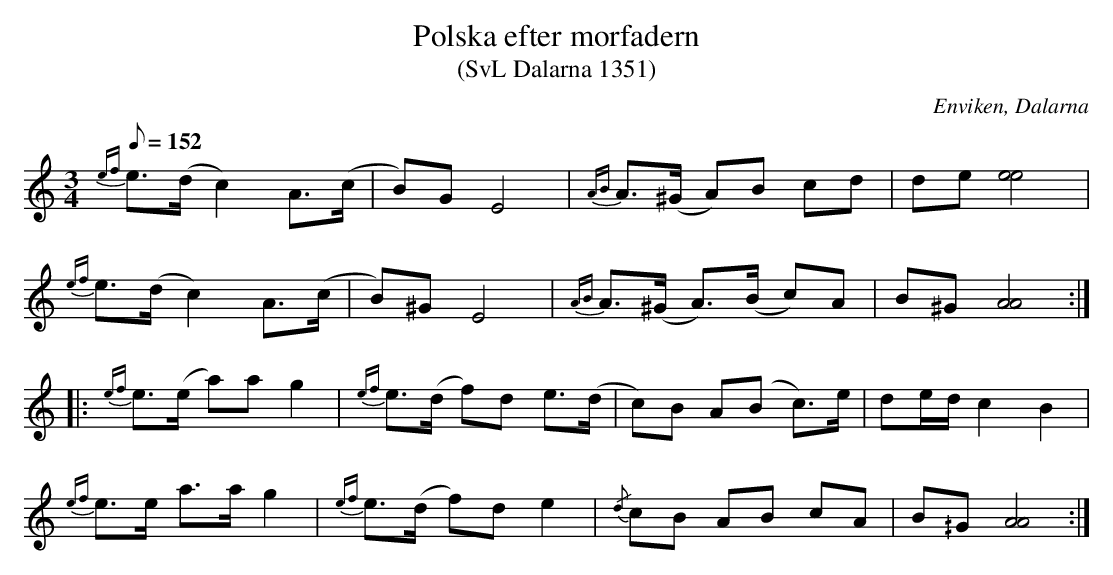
X:1
T:Polska efter morfadern
T:(SvL Dalarna 1351)
O:Enviken, Dalarna
M:3/4
L:1/8
Q:152
K:Am
{ef}e>(d c2) A>(c|B)G E4|{AB}A>(^G A)B cd|de [ee]4|
{ef}e>(d c2) A>(c|B)^G E4|{AB}A>(^G A>)(B c)A|B^G [AA]4:|
|:{ef}e>(e a)a g2|{ef}e>(d f)d e>(d|c)B A(B c)>e|de/d/ c2 B2|
{ef}e>e a>a g2|{ef}e>(d f)d e2|{/d}cB AB cA|B^/G [AA]4:|
